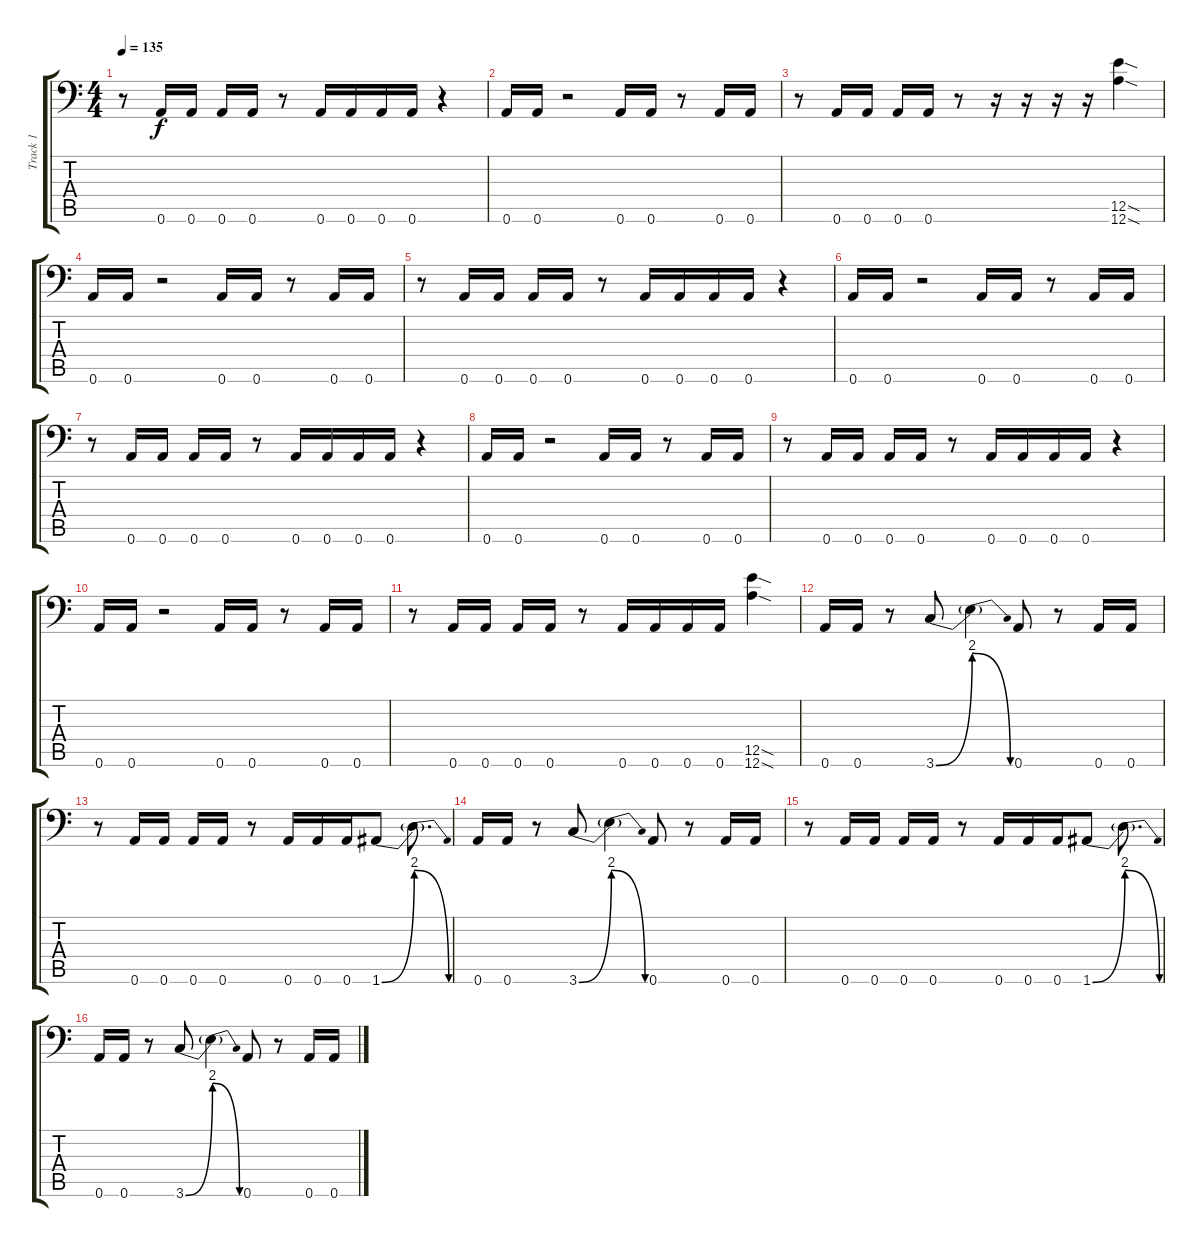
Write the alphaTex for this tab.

\track ("Track 1" "Track 1") {instrument distortionguitar}
\staff {score tabs}
\tuning (B3 Gb3 D3 A2 E2 A1) {hide}
\ts (4 4)
\tempo 135
\clef f4
\ks c
r.8{dy f} 0.6.16 0.6.16 0.6.16 0.6.16 r.8 0.6.16 0.6.16 0.6.16 0.6.16 r.4 |
0.6.16 0.6.16 r.2 0.6.16 0.6.16 r.8 0.6.16 0.6.16 |
r.8 0.6.16 0.6.16 0.6.16 0.6.16 r.8 r.16 r.16 r.16 r.16 (12.5{sod} 12.6{sod}).4 |
0.6.16 0.6.16 r.2 0.6.16 0.6.16 r.8 0.6.16 0.6.16 |
r.8 0.6.16 0.6.16 0.6.16 0.6.16 r.8 0.6.16 0.6.16 0.6.16 0.6.16 r.4 |
0.6.16 0.6.16 r.2 0.6.16 0.6.16 r.8 0.6.16 0.6.16 |
r.8 0.6.16 0.6.16 0.6.16 0.6.16 r.8 0.6.16 0.6.16 0.6.16 0.6.16 r.4 |
0.6.16 0.6.16 r.2 0.6.16 0.6.16 r.8 0.6.16 0.6.16 |
r.8 0.6.16 0.6.16 0.6.16 0.6.16 r.8 0.6.16 0.6.16 0.6.16 0.6.16 r.4 |
0.6.16 0.6.16 r.2 0.6.16 0.6.16 r.8 0.6.16 0.6.16 |
r.8 0.6.16 0.6.16 0.6.16 0.6.16 r.8 0.6.16 0.6.16 0.6.16 0.6.16 (12.5{sod} 12.6{sod}).4 |
0.6.16 0.6.16 r.8 3.6{be (bend 0 0 60 8)}.8 3.6{be (release 0 8 60 0) t}.4 0.6.8 r.8 0.6.16 0.6.16 |
r.8 0.6.16 0.6.16 0.6.16 0.6.16 r.8 0.6.16 0.6.16 0.6.16 1.6{be (bend 0 0 60 8)}.8 1.6{be (release 0 8 60 0) t}.8{d} |
0.6.16 0.6.16 r.8 3.6{be (bend 0 0 60 8)}.8 3.6{be (release 0 8 60 0) t}.4 0.6.8 r.8 0.6.16 0.6.16 |
r.8 0.6.16 0.6.16 0.6.16 0.6.16 r.8 0.6.16 0.6.16 0.6.16 1.6{be (bend 0 0 60 8)}.8 1.6{be (release 0 8 60 0) t}.8{d} |
0.6.16 0.6.16 r.8 3.6{be (bend 0 0 60 8)}.8 3.6{be (release 0 8 60 0) t}.4 0.6.8 r.8 0.6.16 0.6.16
